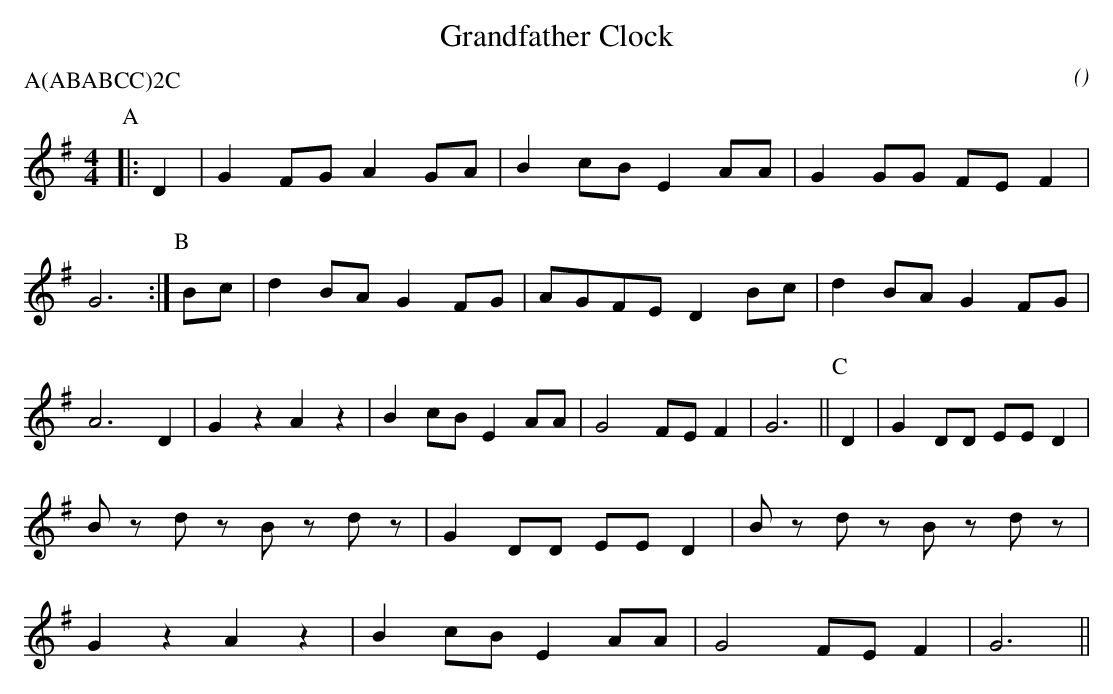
X:1
T:Grandfather Clock
M:4/4
C:
O:
P:A(ABABCC)2C
K:G
P:A
|: D2 | G2 FG A2 GA | B2    cB E2 AA | G2 GG FE F2 | G6           :|\
P:B
Bc | d2 BA G2 FG | AGFE     D2 Bc | d2 BA G2 FG | A6             \
D2 | G2 z2 A2 z2 | B2    cB E2 AA | G4    FE F2 | G6           ||\
P:C
D2 | G2 DD EE D2 | Bz    dz Bz dz | G2 DD EE D2 | Bz  dz Bz      \
dz | G2 z2 A2 z2 | B2    cB E2 AA | G4    FE F2 | G6           ||
